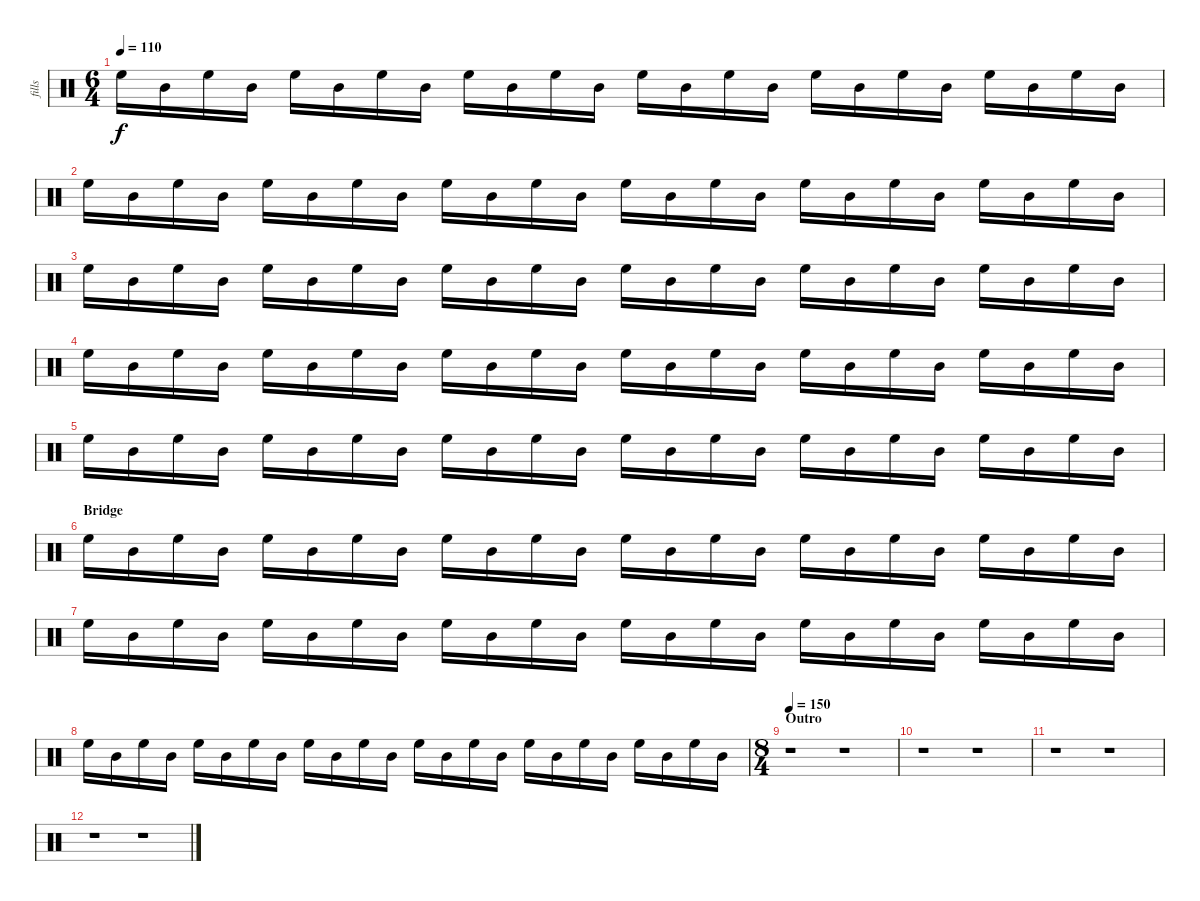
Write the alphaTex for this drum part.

\track ("fills" "fills") {instrument percussion}
\staff {score}
\articulation defaults
\ts (6 4)
\tempo 110
\clef neutral
\ks c "High Floor Tom (hit)".16{dy f} "Mid Tom (hit)".16 "High Floor Tom (hit)".16 "Mid Tom (hit)".16 "High Floor Tom (hit)".16 "Mid Tom (hit)".16 "High Floor Tom (hit)".16 "Mid Tom (hit)".16 "High Floor Tom (hit)".16 "Mid Tom (hit)".16 "High Floor Tom (hit)".16 "Mid Tom (hit)".16 "High Floor Tom (hit)".16 "Mid Tom (hit)".16 "High Floor Tom (hit)".16 "Mid Tom (hit)".16 "High Floor Tom (hit)".16 "Mid Tom (hit)".16 "High Floor Tom (hit)".16 "Mid Tom (hit)".16 "High Floor Tom (hit)".16 "Mid Tom (hit)".16 "High Floor Tom (hit)".16 "Mid Tom (hit)".16
|
"High Floor Tom (hit)".16 "Mid Tom (hit)".16 "High Floor Tom (hit)".16 "Mid Tom (hit)".16 "High Floor Tom (hit)".16 "Mid Tom (hit)".16 "High Floor Tom (hit)".16 "Mid Tom (hit)".16 "High Floor Tom (hit)".16 "Mid Tom (hit)".16 "High Floor Tom (hit)".16 "Mid Tom (hit)".16 "High Floor Tom (hit)".16 "Mid Tom (hit)".16 "High Floor Tom (hit)".16 "Mid Tom (hit)".16 "High Floor Tom (hit)".16 "Mid Tom (hit)".16 "High Floor Tom (hit)".16 "Mid Tom (hit)".16 "High Floor Tom (hit)".16 "Mid Tom (hit)".16 "High Floor Tom (hit)".16 "Mid Tom (hit)".16 |
"High Floor Tom (hit)".16 "Mid Tom (hit)".16 "High Floor Tom (hit)".16 "Mid Tom (hit)".16 "High Floor Tom (hit)".16 "Mid Tom (hit)".16 "High Floor Tom (hit)".16 "Mid Tom (hit)".16 "High Floor Tom (hit)".16 "Mid Tom (hit)".16 "High Floor Tom (hit)".16 "Mid Tom (hit)".16 "High Floor Tom (hit)".16 "Mid Tom (hit)".16 "High Floor Tom (hit)".16 "Mid Tom (hit)".16 "High Floor Tom (hit)".16 "Mid Tom (hit)".16 "High Floor Tom (hit)".16 "Mid Tom (hit)".16 "High Floor Tom (hit)".16 "Mid Tom (hit)".16 "High Floor Tom (hit)".16 "Mid Tom (hit)".16 |
"High Floor Tom (hit)".16 "Mid Tom (hit)".16 "High Floor Tom (hit)".16 "Mid Tom (hit)".16 "High Floor Tom (hit)".16 "Mid Tom (hit)".16 "High Floor Tom (hit)".16 "Mid Tom (hit)".16 "High Floor Tom (hit)".16 "Mid Tom (hit)".16 "High Floor Tom (hit)".16 "Mid Tom (hit)".16 "High Floor Tom (hit)".16 "Mid Tom (hit)".16 "High Floor Tom (hit)".16 "Mid Tom (hit)".16 "High Floor Tom (hit)".16 "Mid Tom (hit)".16 "High Floor Tom (hit)".16 "Mid Tom (hit)".16 "High Floor Tom (hit)".16 "Mid Tom (hit)".16 "High Floor Tom (hit)".16 "Mid Tom (hit)".16 |
"High Floor Tom (hit)".16 "Mid Tom (hit)".16 "High Floor Tom (hit)".16 "Mid Tom (hit)".16 "High Floor Tom (hit)".16 "Mid Tom (hit)".16 "High Floor Tom (hit)".16 "Mid Tom (hit)".16 "High Floor Tom (hit)".16 "Mid Tom (hit)".16 "High Floor Tom (hit)".16 "Mid Tom (hit)".16 "High Floor Tom (hit)".16 "Mid Tom (hit)".16 "High Floor Tom (hit)".16 "Mid Tom (hit)".16 "High Floor Tom (hit)".16 "Mid Tom (hit)".16 "High Floor Tom (hit)".16 "Mid Tom (hit)".16 "High Floor Tom (hit)".16 "Mid Tom (hit)".16 "High Floor Tom (hit)".16 "Mid Tom (hit)".16 |
\section ("" "Bridge")
"High Floor Tom (hit)".16 "Mid Tom (hit)".16 "High Floor Tom (hit)".16 "Mid Tom (hit)".16 "High Floor Tom (hit)".16 "Mid Tom (hit)".16 "High Floor Tom (hit)".16 "Mid Tom (hit)".16 "High Floor Tom (hit)".16 "Mid Tom (hit)".16 "High Floor Tom (hit)".16 "Mid Tom (hit)".16 "High Floor Tom (hit)".16 "Mid Tom (hit)".16 "High Floor Tom (hit)".16 "Mid Tom (hit)".16 "High Floor Tom (hit)".16 "Mid Tom (hit)".16 "High Floor Tom (hit)".16 "Mid Tom (hit)".16 "High Floor Tom (hit)".16 "Mid Tom (hit)".16 "High Floor Tom (hit)".16 "Mid Tom (hit)".16 |
"High Floor Tom (hit)".16 "Mid Tom (hit)".16 "High Floor Tom (hit)".16 "Mid Tom (hit)".16 "High Floor Tom (hit)".16 "Mid Tom (hit)".16 "High Floor Tom (hit)".16 "Mid Tom (hit)".16 "High Floor Tom (hit)".16 "Mid Tom (hit)".16 "High Floor Tom (hit)".16 "Mid Tom (hit)".16 "High Floor Tom (hit)".16 "Mid Tom (hit)".16 "High Floor Tom (hit)".16 "Mid Tom (hit)".16 "High Floor Tom (hit)".16 "Mid Tom (hit)".16 "High Floor Tom (hit)".16 "Mid Tom (hit)".16 "High Floor Tom (hit)".16 "Mid Tom (hit)".16 "High Floor Tom (hit)".16 "Mid Tom (hit)".16 |
"High Floor Tom (hit)".16 "Mid Tom (hit)".16 "High Floor Tom (hit)".16 "Mid Tom (hit)".16 "High Floor Tom (hit)".16 "Mid Tom (hit)".16 "High Floor Tom (hit)".16 "Mid Tom (hit)".16 "High Floor Tom (hit)".16 "Mid Tom (hit)".16 "High Floor Tom (hit)".16 "Mid Tom (hit)".16 "High Floor Tom (hit)".16 "Mid Tom (hit)".16 "High Floor Tom (hit)".16 "Mid Tom (hit)".16 "High Floor Tom (hit)".16 "Mid Tom (hit)".16 "High Floor Tom (hit)".16 "Mid Tom (hit)".16 "High Floor Tom (hit)".16 "Mid Tom (hit)".16 "High Floor Tom (hit)".16 "Mid Tom (hit)".16 |
\ts (8 4)
\section ("" "Outro")
\tempo 150
r.1 r.1 |
r.1 r.1 |
r.1 r.1 |
r.1 r.1
